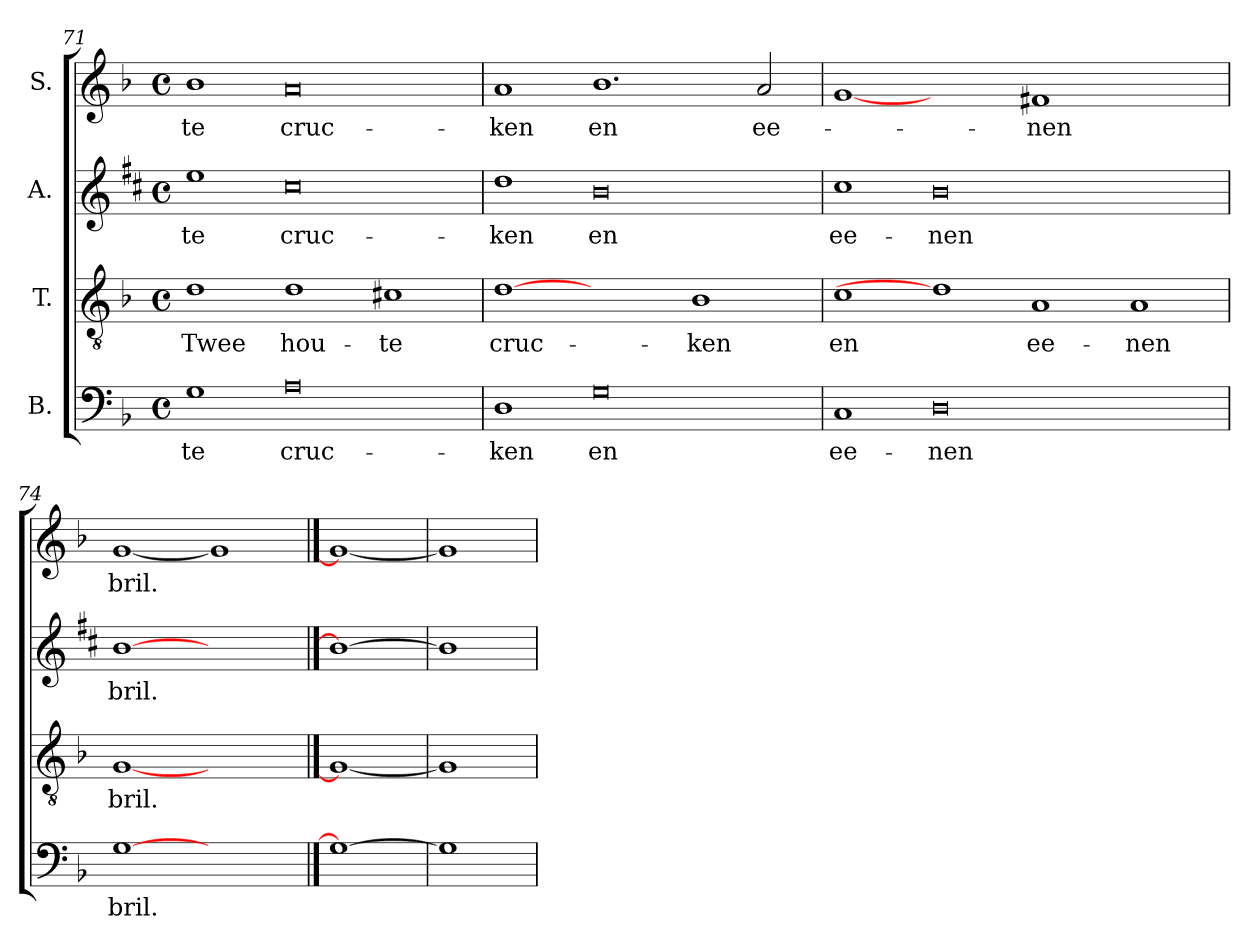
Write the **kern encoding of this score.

**kern	**text	**kern	**text	**kern	**text	**kern	**text
*part4	*part4	*part3	*part3	*part2	*part2	*part1	*part1
*staff4	*staff4	*staff3	*staff3	*staff2	*staff2	*staff1	*staff1
*I"B.	*	*I"T.	*	*I"A.	*	*I"S.	*
*clefF4	*	*clefGv2	*	*clefG2	*	*clefG2	*
*	*	*	*	*ITrd5c9	*	*	*
*k[b-]	*	*k[b-]	*	*k[b-]	*	*k[b-]	*
*F:	*	*F:	*	*F:	*	*F:	*
*M4/4	*	*M4/4	*	*M4/4	*	*M4/4	*
*met(c)	*	*met(c)	*	*met(c)	*	*met(c)	*
=71	=71	=71	=71	=71	=71	=71	=71
1G	-te	1d	Twee	1g	-te	1b-	-te
0A	cruc-	1d	hou-	0e	cruc-	0a	cruc-
.	.	1c#X	-te	.	.	.	.
=72	=72	=72	=72	=72	=72	=72	=72
1D	-ken	[1d	cruc-	1f	-ken	1a	-ken
0G	en	1ryy	.	0d	en	1.b-	en
.	.	1B-	-ken	.	.	.	.
.	.	.	.	.	.	2a/	ee-
=73	=73	=73	=73	=73	=73	=73	=73
1C	ee-	1c	en	1e	ee-	[1g	.
0D	-nen	1d]	.	0d	-nen	1ryy	.
.	.	1A	ee-	.	.	1f#X	-nen
1ryy	.	1A	-nen	1ryy	.	1ryy	.
=74	=74	=74	=74	=74	=74	=74	=74
[1G	bril.	[1G	bril.	[1d	bril.	[1g	bril.
1ryy	.	1ryy	.	1ryy	.	1g]	.
==75	==75	==75	==75	==75	==75	==75	==75
1G_	.	1G_	.	1d_	.	1g_	.
=76	=76	=76	=76	=76	=76	=76	=76
1G]	.	1G]	.	1d]	.	1g]	.
=	=	=	=	=	=	=	=
*-	*-	*-	*-	*-	*-	*-	*-
